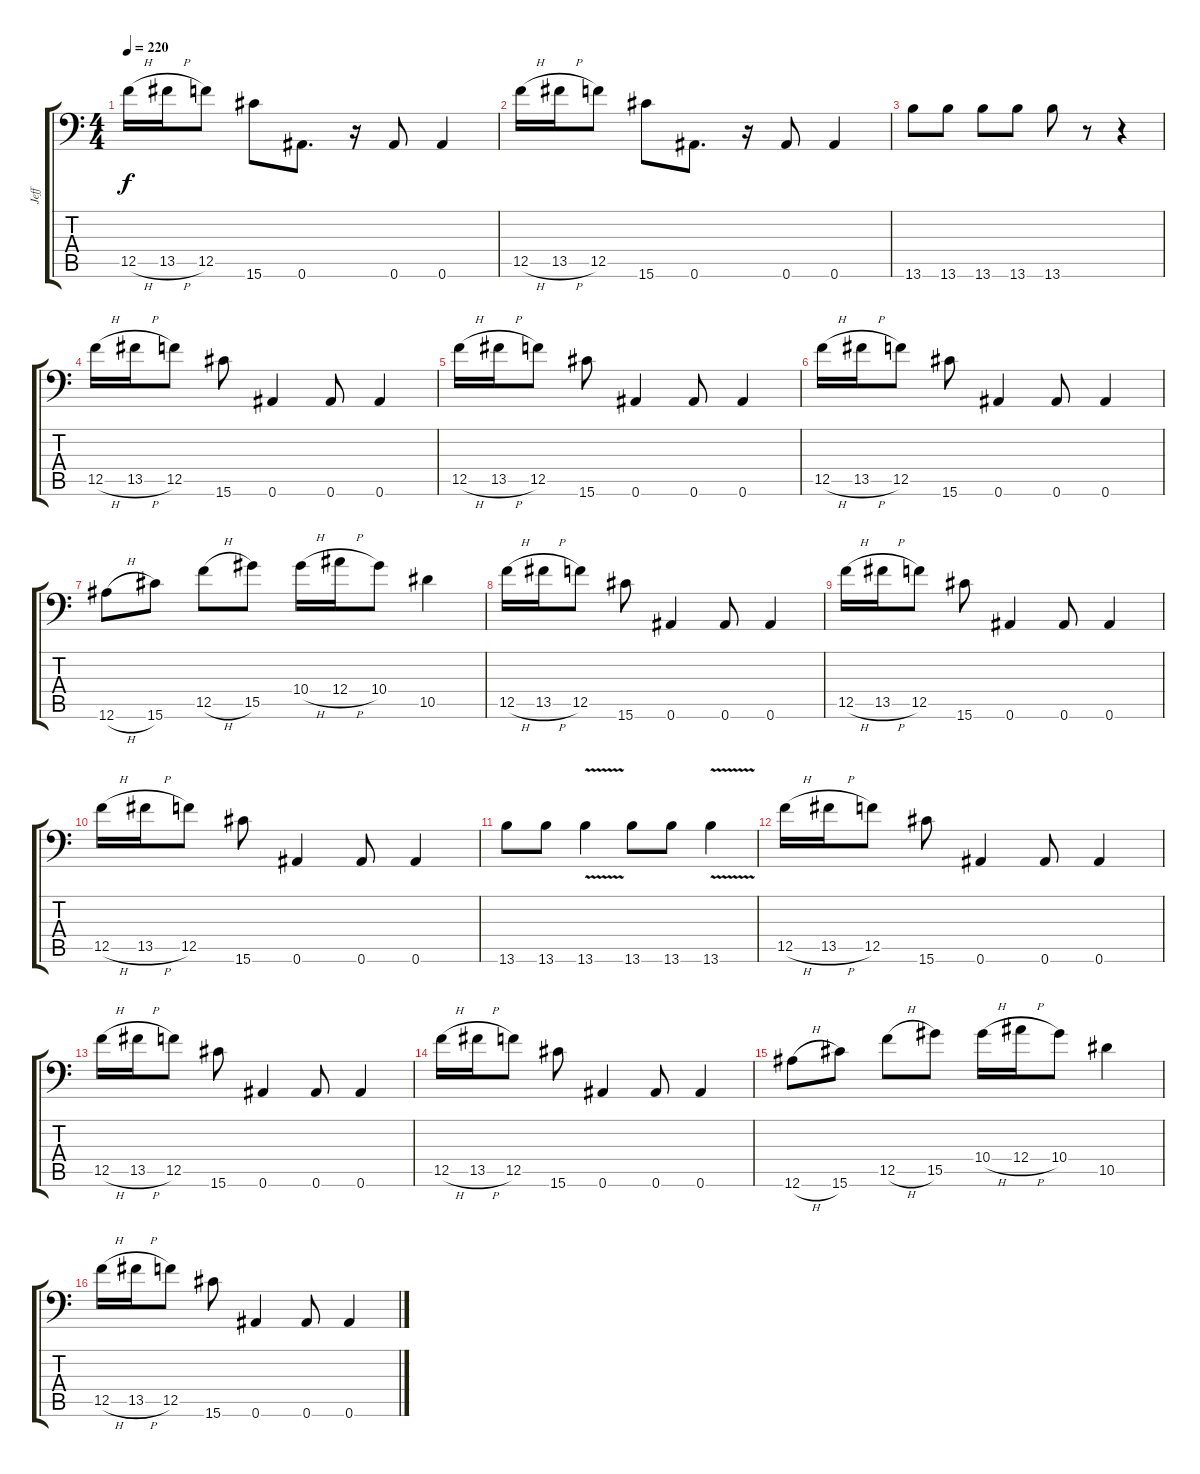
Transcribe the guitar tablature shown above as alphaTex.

\track ("Jeff" "Jeff") {instrument distortionguitar}
\staff {score tabs}
\tuning (C4 G3 Eb3 Bb2 F2 Bb1) {hide}
\ts (4 4)
\tempo 220
\clef f4
\ks c
12.5{h}.16{dy f} 13.5{h}.16 12.5.8 15.6.8 0.6.8{d} r.16 0.6.8 0.6.4 |
12.5{h}.16 13.5{h}.16 12.5.8 15.6.8 0.6.8{d} r.16 0.6.8 0.6.4 |
13.6.8 13.6.8 13.6.8 13.6.8 13.6.8 r.8 r.4 |
12.5{h}.16 13.5{h}.16 12.5.8 15.6.8 0.6.4 0.6.8 0.6.4 |
12.5{h}.16 13.5{h}.16 12.5.8 15.6.8 0.6.4 0.6.8 0.6.4 |
12.5{h}.16 13.5{h}.16 12.5.8 15.6.8 0.6.4 0.6.8 0.6.4 |
12.6{h}.8 15.6.8 12.5{h}.8 15.5.8 10.4{h}.16 12.4{h}.16 10.4.8 10.5.4 |
12.5{h}.16 13.5{h}.16 12.5.8 15.6.8 0.6.4 0.6.8 0.6.4 |
12.5{h}.16 13.5{h}.16 12.5.8 15.6.8 0.6.4 0.6.8 0.6.4 |
12.5{h}.16 13.5{h}.16 12.5.8 15.6.8 0.6.4 0.6.8 0.6.4 |
13.6.8 13.6.8 13.6{v}.4 13.6.8 13.6.8 13.6{v}.4 |
12.5{h}.16 13.5{h}.16 12.5.8 15.6.8 0.6.4 0.6.8 0.6.4 |
12.5{h}.16 13.5{h}.16 12.5.8 15.6.8 0.6.4 0.6.8 0.6.4 |
12.5{h}.16 13.5{h}.16 12.5.8 15.6.8 0.6.4 0.6.8 0.6.4 |
12.6{h}.8 15.6.8 12.5{h}.8 15.5.8 10.4{h}.16 12.4{h}.16 10.4.8 10.5.4 |
12.5{h}.16 13.5{h}.16 12.5.8 15.6.8 0.6.4 0.6.8 0.6.4
